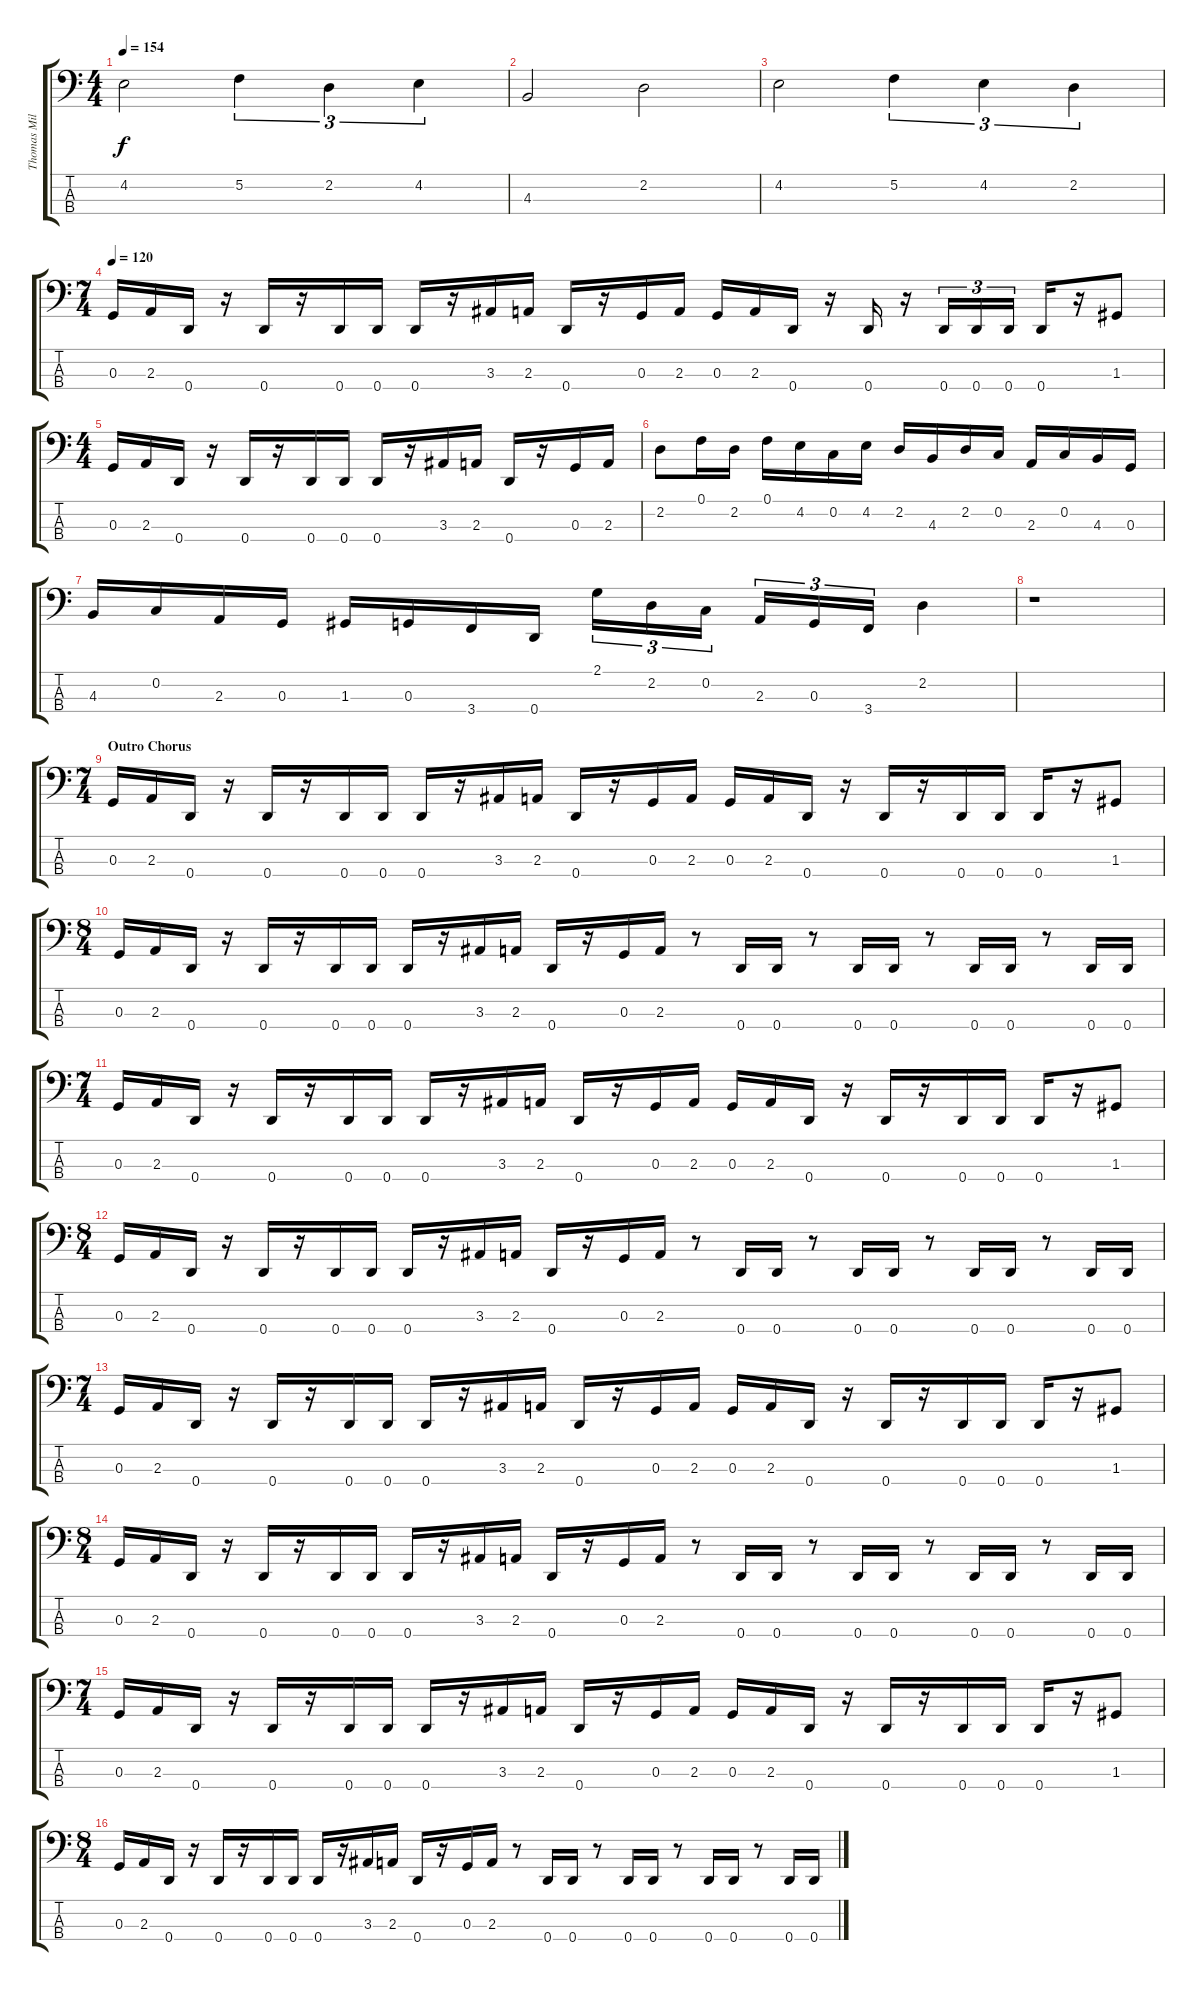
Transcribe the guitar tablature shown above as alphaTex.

\track ("Thomas Miller" "Thomas Mil") {instrument electricbasspick}
\staff {score tabs}
\tuning (F2 C2 G1 D1) {hide}
\ts (4 4)
\tempo 154
\clef f4
\ks c
4.2.2{dy f} 5.2.4{tu (3 2)} 2.2.4{tu (3 2)} 4.2.4{tu (3 2)} |
4.3.2 2.2.2 |
4.2.2 5.2.4{tu (3 2)} 4.2.4{tu (3 2)} 2.2.4{tu (3 2)} |
\ts (7 4)
\tempo 120
0.3.16 2.3.16 0.4.16 r.16 0.4.16 r.16 0.4.16 0.4.16 0.4.16 r.16 3.3.16 2.3.16 0.4.16 r.16 0.3.16 2.3.16 0.3.16 2.3.16 0.4.16 r.16 0.4.16 r.16 0.4.16{tu (3 2)} 0.4.16{tu (3 2)} 0.4.16{tu (3 2)} 0.4.16 r.16 1.3.8 |
\ts (4 4)
0.3.16 2.3.16 0.4.16 r.16 0.4.16 r.16 0.4.16 0.4.16 0.4.16 r.16 3.3.16 2.3.16 0.4.16 r.16 0.3.16 2.3.16 |
2.2.8 0.1.16 2.2.16 0.1.16 4.2.16 0.2.16 4.2.16 2.2.16 4.3.16 2.2.16 0.2.16 2.3.16 0.2.16 4.3.16 0.3.16 |
4.3.16 0.2.16 2.3.16 0.3.16 1.3.16 0.3.16 3.4.16 0.4.16 2.1.16{tu (3 2)} 2.2.16{tu (3 2)} 0.2.16{tu (3 2)} 2.3.16{tu (3 2)} 0.3.16{tu (3 2)} 3.4.16{tu (3 2)} 2.2.4 |
r.1 |
\ts (7 4)
\section ("" "Outro Chorus")
0.3.16 2.3.16 0.4.16 r.16 0.4.16 r.16 0.4.16 0.4.16 0.4.16 r.16 3.3.16 2.3.16 0.4.16 r.16 0.3.16 2.3.16 0.3.16 2.3.16 0.4.16 r.16 0.4.16 r.16 0.4.16 0.4.16 0.4.16 r.16 1.3.8 |
\ts (8 4)
0.3.16 2.3.16 0.4.16 r.16 0.4.16 r.16 0.4.16 0.4.16 0.4.16 r.16 3.3.16 2.3.16 0.4.16 r.16 0.3.16 2.3.16 r.8 0.4.16 0.4.16 r.8 0.4.16 0.4.16 r.8 0.4.16 0.4.16 r.8 0.4.16 0.4.16 |
\ts (7 4)
0.3.16 2.3.16 0.4.16 r.16 0.4.16 r.16 0.4.16 0.4.16 0.4.16 r.16 3.3.16 2.3.16 0.4.16 r.16 0.3.16 2.3.16 0.3.16 2.3.16 0.4.16 r.16 0.4.16 r.16 0.4.16 0.4.16 0.4.16 r.16 1.3.8 |
\ts (8 4)
0.3.16 2.3.16 0.4.16 r.16 0.4.16 r.16 0.4.16 0.4.16 0.4.16 r.16 3.3.16 2.3.16 0.4.16 r.16 0.3.16 2.3.16 r.8 0.4.16 0.4.16 r.8 0.4.16 0.4.16 r.8 0.4.16 0.4.16 r.8 0.4.16 0.4.16 |
\ts (7 4)
0.3.16 2.3.16 0.4.16 r.16 0.4.16 r.16 0.4.16 0.4.16 0.4.16 r.16 3.3.16 2.3.16 0.4.16 r.16 0.3.16 2.3.16 0.3.16 2.3.16 0.4.16 r.16 0.4.16 r.16 0.4.16 0.4.16 0.4.16 r.16 1.3.8 |
\ts (8 4)
0.3.16 2.3.16 0.4.16 r.16 0.4.16 r.16 0.4.16 0.4.16 0.4.16 r.16 3.3.16 2.3.16 0.4.16 r.16 0.3.16 2.3.16 r.8 0.4.16 0.4.16 r.8 0.4.16 0.4.16 r.8 0.4.16 0.4.16 r.8 0.4.16 0.4.16 |
\ts (7 4)
0.3.16 2.3.16 0.4.16 r.16 0.4.16 r.16 0.4.16 0.4.16 0.4.16 r.16 3.3.16 2.3.16 0.4.16 r.16 0.3.16 2.3.16 0.3.16 2.3.16 0.4.16 r.16 0.4.16 r.16 0.4.16 0.4.16 0.4.16 r.16 1.3.8 |
\ts (8 4)
0.3.16 2.3.16 0.4.16 r.16 0.4.16 r.16 0.4.16 0.4.16 0.4.16 r.16 3.3.16 2.3.16 0.4.16 r.16 0.3.16 2.3.16 r.8 0.4.16 0.4.16 r.8 0.4.16 0.4.16 r.8 0.4.16 0.4.16 r.8 0.4.16 0.4.16
